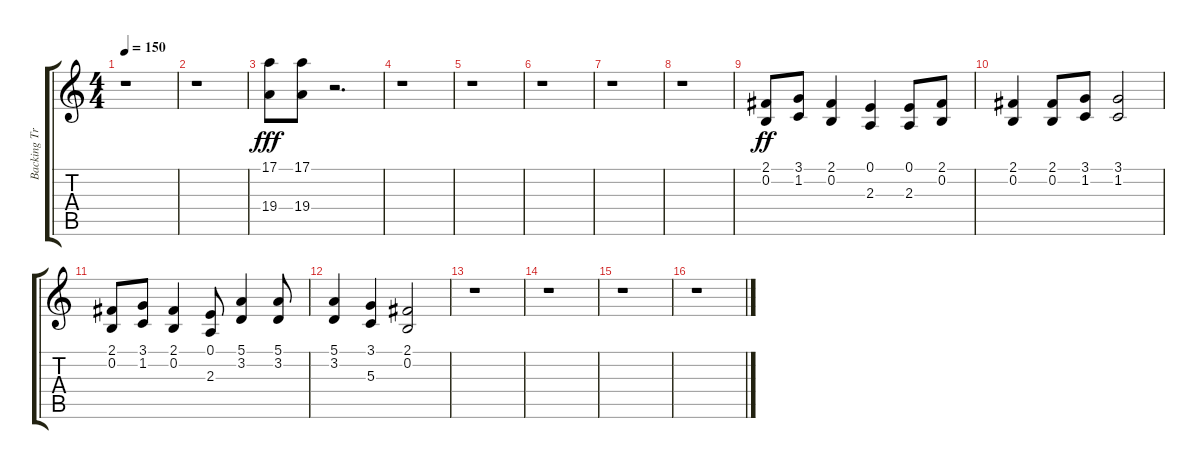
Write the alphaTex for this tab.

\track ("Backing Track (Strings)" "Backing Tr") {instrument stringensemble1}
\staff {score tabs}
\tuning (E4 B3 G3 D3 A2 E2) {hide}
\ts (4 4)
\tempo 150
\clef g2
\ks c
r.1{dy f} |
r.1 |
(17.1 19.4).8{dy fff} (17.1 19.4).8 r.2{d} |
r.1 |
r.1 |
r.1 |
r.1 |
r.1 |
(2.1 0.2).8{dy ff} (3.1 1.2).8 (2.1 0.2).4 (0.1 2.3).4 (0.1 2.3).8 (2.1 0.2).8 |
(2.1 0.2).4 (2.1 0.2).8 (3.1 1.2).8 (3.1 1.2).2 |
(2.1 0.2).8 (3.1 1.2).8 (2.1 0.2).4 (0.1 2.3).8 (5.1 3.2).4 (5.1 3.2).8 |
(5.1 3.2).4 (3.1 5.3).4 (2.1 0.2).2 |
r.1 |
r.1 |
r.1 |
r.1
